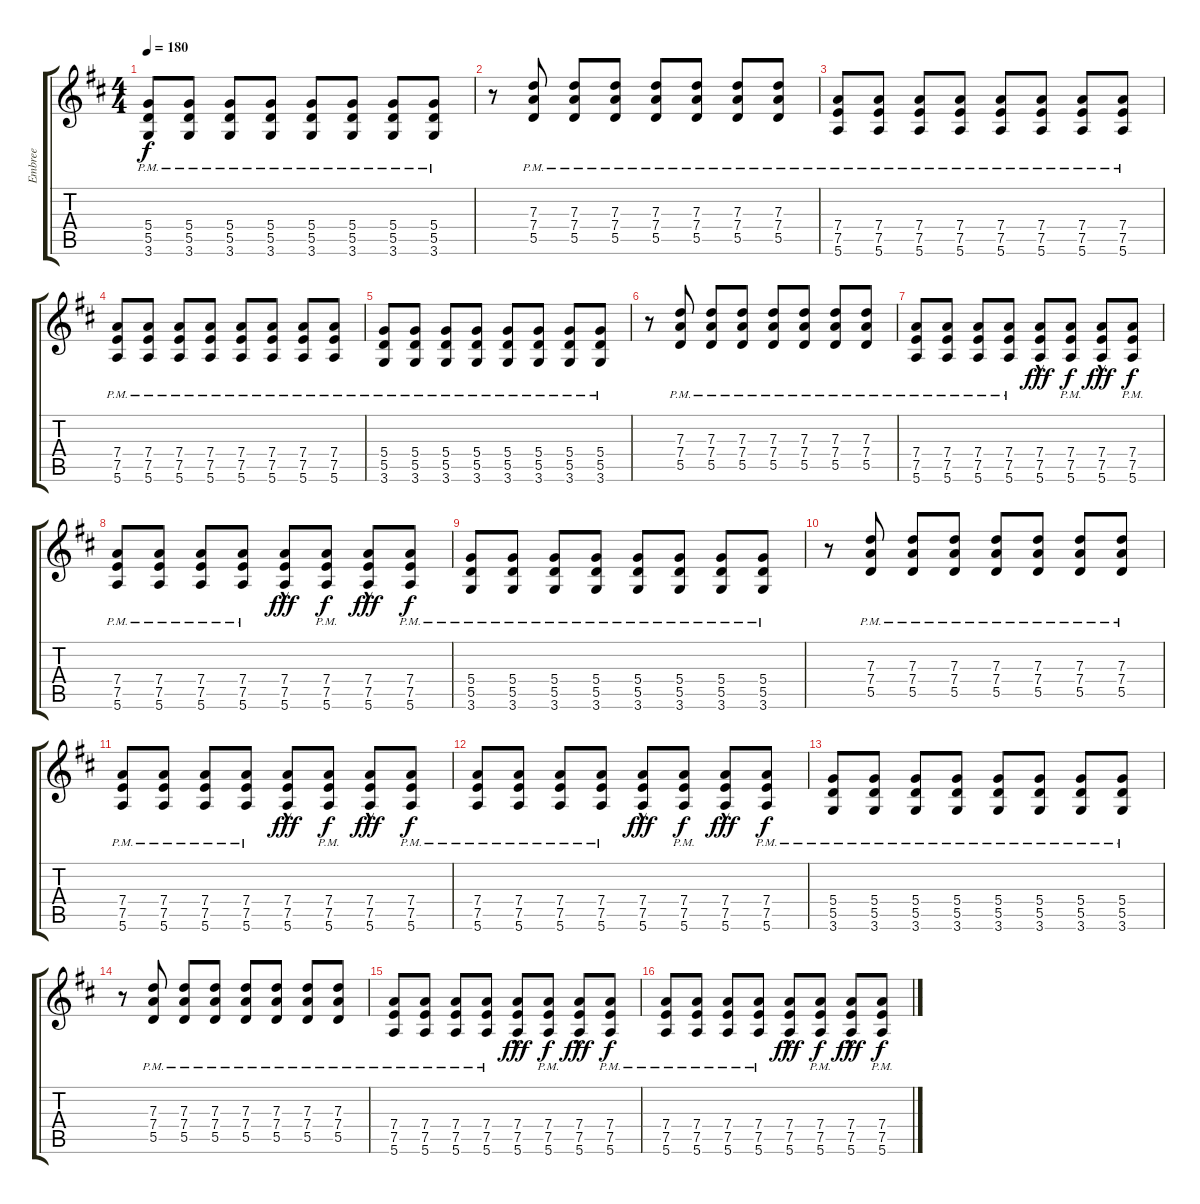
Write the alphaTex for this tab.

\track ("Embree" "Embree") {instrument distortionguitar}
\staff {score tabs}
\tuning (E4 B3 G3 D3 A2 E2) {hide}
\ts (4 4)
\tempo 180
\clef g2
\ks d
(5.4{pm} 5.5{pm} 3.6{pm}).8{dy f} (5.4{pm} 5.5{pm} 3.6{pm}).8 (5.4{pm} 5.5{pm} 3.6{pm}).8 (5.4{pm} 5.5{pm} 3.6{pm}).8 (5.4{pm} 5.5{pm} 3.6{pm}).8 (5.4{pm} 5.5{pm} 3.6{pm}).8 (5.4{pm} 5.5{pm} 3.6{pm}).8 (5.4{pm} 5.5{pm} 3.6{pm}).8 |
r.8 (7.3{pm} 7.4{pm} 5.5{pm}).8 (7.3{pm} 7.4{pm} 5.5{pm}).8 (7.3{pm} 7.4{pm} 5.5{pm}).8 (7.3{pm} 7.4{pm} 5.5{pm}).8 (7.3{pm} 7.4{pm} 5.5{pm}).8 (7.3{pm} 7.4{pm} 5.5{pm}).8 (7.3{pm} 7.4{pm} 5.5{pm}).8 |
(7.4{pm} 7.5{pm} 5.6{pm}).8 (7.4{pm} 7.5{pm} 5.6{pm}).8 (7.4{pm} 7.5{pm} 5.6{pm}).8 (7.4{pm} 7.5{pm} 5.6{pm}).8 (7.4{pm} 7.5{pm} 5.6{pm}).8 (7.4{pm} 7.5{pm} 5.6{pm}).8 (7.4{pm} 7.5{pm} 5.6{pm}).8 (7.4{pm} 7.5{pm} 5.6{pm}).8 |
(7.4{pm} 7.5{pm} 5.6{pm}).8 (7.4{pm} 7.5{pm} 5.6{pm}).8 (7.4{pm} 7.5{pm} 5.6{pm}).8 (7.4{pm} 7.5{pm} 5.6{pm}).8 (7.4{pm} 7.5{pm} 5.6{pm}).8 (7.4{pm} 7.5{pm} 5.6{pm}).8 (7.4{pm} 7.5{pm} 5.6{pm}).8 (7.4{pm} 7.5{pm} 5.6{pm}).8 |
(5.4{pm} 5.5{pm} 3.6{pm}).8 (5.4{pm} 5.5{pm} 3.6{pm}).8 (5.4{pm} 5.5{pm} 3.6{pm}).8 (5.4{pm} 5.5{pm} 3.6{pm}).8 (5.4{pm} 5.5{pm} 3.6{pm}).8 (5.4{pm} 5.5{pm} 3.6{pm}).8 (5.4{pm} 5.5{pm} 3.6{pm}).8 (5.4{pm} 5.5{pm} 3.6{pm}).8 |
r.8 (7.3{pm} 7.4{pm} 5.5{pm}).8 (7.3{pm} 7.4{pm} 5.5{pm}).8 (7.3{pm} 7.4{pm} 5.5{pm}).8 (7.3{pm} 7.4{pm} 5.5{pm}).8 (7.3{pm} 7.4{pm} 5.5{pm}).8 (7.3{pm} 7.4{pm} 5.5{pm}).8 (7.3{pm} 7.4{pm} 5.5{pm}).8 |
(7.4{pm} 7.5{pm} 5.6{pm}).8 (7.4{pm} 7.5{pm} 5.6{pm}).8 (7.4{pm} 7.5{pm} 5.6{pm}).8 (7.4{pm} 7.5{pm} 5.6{pm}).8 (7.4{hac} 7.5{hac} 5.6{hac}).8{dy fff} (7.4{pm} 7.5{pm} 5.6{pm}).8{dy f} (7.4{hac} 7.5{hac} 5.6{hac}).8{dy fff} (7.4{pm} 7.5{pm} 5.6{pm}).8{dy f} |
(7.4{pm} 7.5{pm} 5.6{pm}).8 (7.4{pm} 7.5{pm} 5.6{pm}).8 (7.4{pm} 7.5{pm} 5.6{pm}).8 (7.4{pm} 7.5{pm} 5.6{pm}).8 (7.4{hac} 7.5{hac} 5.6{hac}).8{dy fff} (7.4{pm} 7.5{pm} 5.6{pm}).8{dy f} (7.4{hac} 7.5{hac} 5.6{hac}).8{dy fff} (7.4{pm} 7.5{pm} 5.6{pm}).8{dy f} |
(5.4{pm} 5.5{pm} 3.6{pm}).8 (5.4{pm} 5.5{pm} 3.6{pm}).8 (5.4{pm} 5.5{pm} 3.6{pm}).8 (5.4{pm} 5.5{pm} 3.6{pm}).8 (5.4{pm} 5.5{pm} 3.6{pm}).8 (5.4{pm} 5.5{pm} 3.6{pm}).8 (5.4{pm} 5.5{pm} 3.6{pm}).8 (5.4{pm} 5.5{pm} 3.6{pm}).8 |
r.8 (7.3{pm} 7.4{pm} 5.5{pm}).8 (7.3{pm} 7.4{pm} 5.5{pm}).8 (7.3{pm} 7.4{pm} 5.5{pm}).8 (7.3{pm} 7.4{pm} 5.5{pm}).8 (7.3{pm} 7.4{pm} 5.5{pm}).8 (7.3{pm} 7.4{pm} 5.5{pm}).8 (7.3{pm} 7.4{pm} 5.5{pm}).8 |
(7.4{pm} 7.5{pm} 5.6{pm}).8 (7.4{pm} 7.5{pm} 5.6{pm}).8 (7.4{pm} 7.5{pm} 5.6{pm}).8 (7.4{pm} 7.5{pm} 5.6{pm}).8 (7.4{hac} 7.5{hac} 5.6{hac}).8{dy fff} (7.4{pm} 7.5{pm} 5.6{pm}).8{dy f} (7.4{hac} 7.5{hac} 5.6{hac}).8{dy fff} (7.4{pm} 7.5{pm} 5.6{pm}).8{dy f} |
(7.4{pm} 7.5{pm} 5.6{pm}).8 (7.4{pm} 7.5{pm} 5.6{pm}).8 (7.4{pm} 7.5{pm} 5.6{pm}).8 (7.4{pm} 7.5{pm} 5.6{pm}).8 (7.4{hac} 7.5{hac} 5.6{hac}).8{dy fff} (7.4{pm} 7.5{pm} 5.6{pm}).8{dy f} (7.4{hac} 7.5{hac} 5.6{hac}).8{dy fff} (7.4{pm} 7.5{pm} 5.6{pm}).8{dy f} |
(5.4{pm} 5.5{pm} 3.6{pm}).8 (5.4{pm} 5.5{pm} 3.6{pm}).8 (5.4{pm} 5.5{pm} 3.6{pm}).8 (5.4{pm} 5.5{pm} 3.6{pm}).8 (5.4{pm} 5.5{pm} 3.6{pm}).8 (5.4{pm} 5.5{pm} 3.6{pm}).8 (5.4{pm} 5.5{pm} 3.6{pm}).8 (5.4{pm} 5.5{pm} 3.6{pm}).8 |
r.8 (7.3{pm} 7.4{pm} 5.5{pm}).8 (7.3{pm} 7.4{pm} 5.5{pm}).8 (7.3{pm} 7.4{pm} 5.5{pm}).8 (7.3{pm} 7.4{pm} 5.5{pm}).8 (7.3{pm} 7.4{pm} 5.5{pm}).8 (7.3{pm} 7.4{pm} 5.5{pm}).8 (7.3{pm} 7.4{pm} 5.5{pm}).8 |
(7.4{pm} 7.5{pm} 5.6{pm}).8 (7.4{pm} 7.5{pm} 5.6{pm}).8 (7.4{pm} 7.5{pm} 5.6{pm}).8 (7.4{pm} 7.5{pm} 5.6{pm}).8 (7.4{hac} 7.5{hac} 5.6{hac}).8{dy fff} (7.4{pm} 7.5{pm} 5.6{pm}).8{dy f} (7.4{hac} 7.5{hac} 5.6{hac}).8{dy fff} (7.4{pm} 7.5{pm} 5.6{pm}).8{dy f} |
(7.4{pm} 7.5{pm} 5.6{pm}).8 (7.4{pm} 7.5{pm} 5.6{pm}).8 (7.4{pm} 7.5{pm} 5.6{pm}).8 (7.4{pm} 7.5{pm} 5.6{pm}).8 (7.4{hac} 7.5{hac} 5.6{hac}).8{dy fff} (7.4{pm} 7.5{pm} 5.6{pm}).8{dy f} (7.4{hac} 7.5{hac} 5.6{hac}).8{dy fff} (7.4{pm} 7.5{pm} 5.6{pm}).8{dy f}
